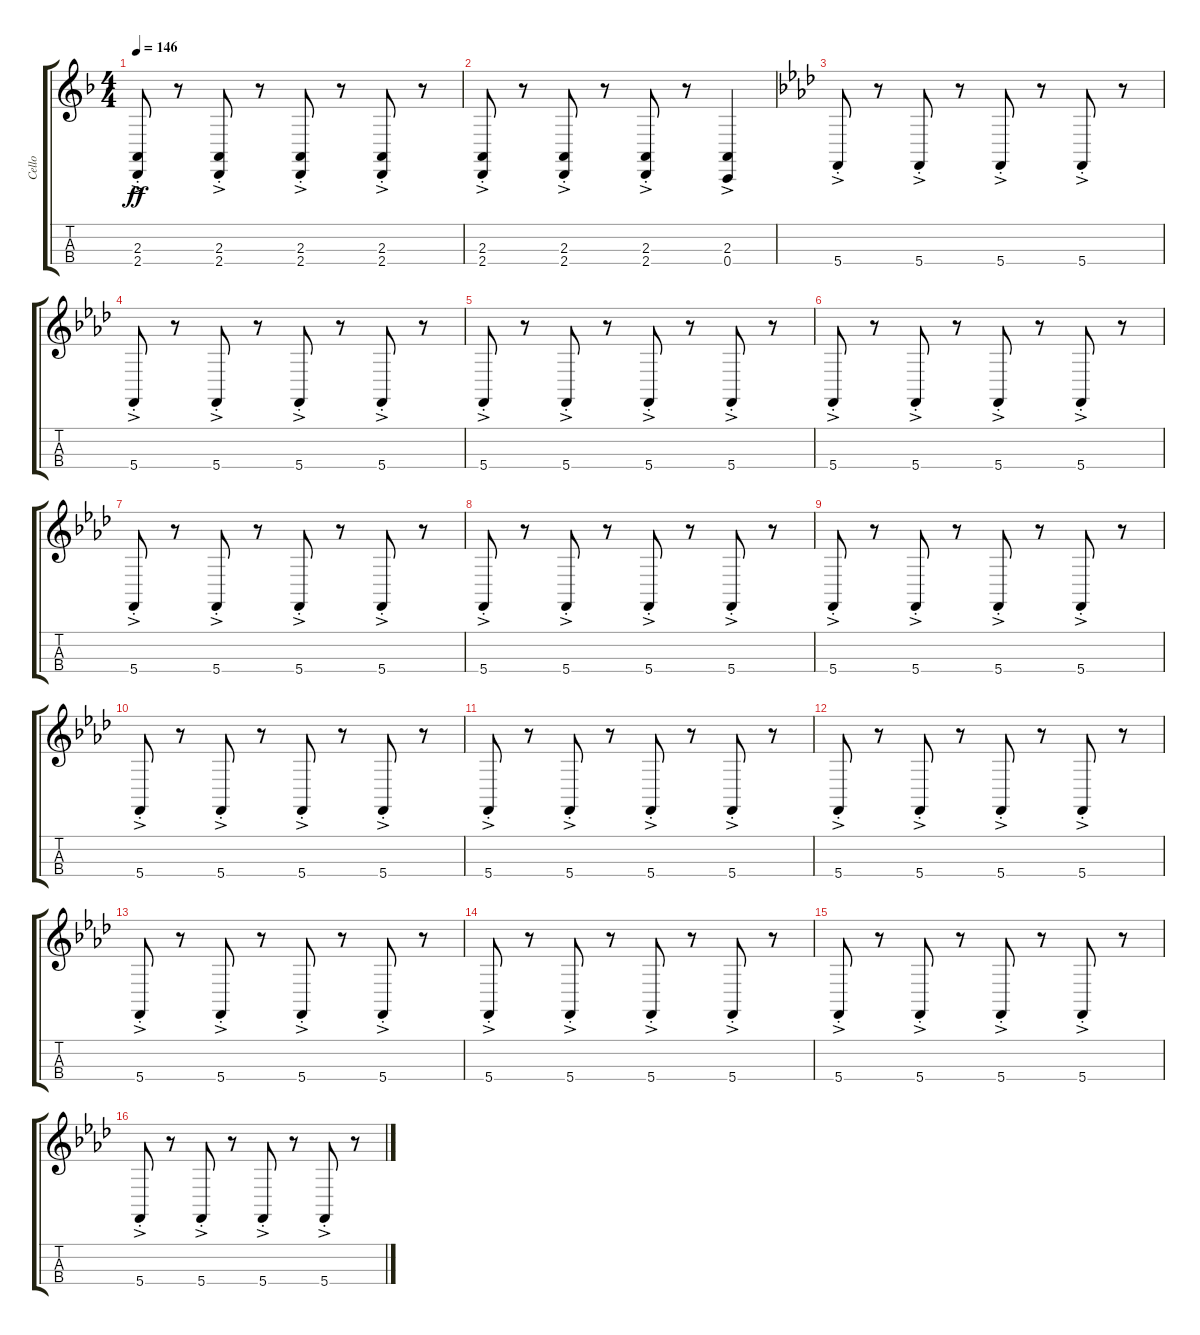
\track ("Cello" "Cello") {instrument cello}
\staff {score tabs}
\tuning (A3 D3 G2 C2) {hide}
\ts (4 4)
\tempo 146
\clef g2
\ks dminor
(2.3{ac st} 2.4{ac st}).8{dy ff} r.8 (2.3{ac st} 2.4{ac st}).8 r.8 (2.3{ac st} 2.4{ac st}).8 r.8 (2.3{ac st} 2.4{ac st}).8 r.8 |
(2.3{ac st} 2.4{ac st}).8 r.8 (2.3{ac st} 2.4{ac st}).8 r.8 (2.3{ac st} 2.4{ac st}).8 r.8 (2.3{ac} 0.4{ac}).4 |
\ks fminor
5.4{ac st}.8 r.8 5.4{ac st}.8 r.8 5.4{ac st}.8 r.8 5.4{ac st}.8 r.8 |
5.4{ac st}.8 r.8 5.4{ac st}.8 r.8 5.4{ac st}.8 r.8 5.4{ac st}.8 r.8 |
5.4{ac st}.8 r.8 5.4{ac st}.8 r.8 5.4{ac st}.8 r.8 5.4{ac st}.8 r.8 |
5.4{ac st}.8 r.8 5.4{ac st}.8 r.8 5.4{ac st}.8 r.8 5.4{ac st}.8 r.8 |
5.4{ac st}.8 r.8 5.4{ac st}.8 r.8 5.4{ac st}.8 r.8 5.4{ac st}.8 r.8 |
5.4{ac st}.8 r.8 5.4{ac st}.8 r.8 5.4{ac st}.8 r.8 5.4{ac st}.8 r.8 |
5.4{ac st}.8 r.8 5.4{ac st}.8 r.8 5.4{ac st}.8 r.8 5.4{ac st}.8 r.8 |
5.4{ac st}.8 r.8 5.4{ac st}.8 r.8 5.4{ac st}.8 r.8 5.4{ac st}.8 r.8 |
5.4{ac st}.8 r.8 5.4{ac st}.8 r.8 5.4{ac st}.8 r.8 5.4{ac st}.8 r.8 |
5.4{ac st}.8 r.8 5.4{ac st}.8 r.8 5.4{ac st}.8 r.8 5.4{ac st}.8 r.8 |
5.4{ac st}.8 r.8 5.4{ac st}.8 r.8 5.4{ac st}.8 r.8 5.4{ac st}.8 r.8 |
5.4{ac st}.8 r.8 5.4{ac st}.8 r.8 5.4{ac st}.8 r.8 5.4{ac st}.8 r.8 |
5.4{ac st}.8 r.8 5.4{ac st}.8 r.8 5.4{ac st}.8 r.8 5.4{ac st}.8 r.8 |
5.4{ac st}.8 r.8 5.4{ac st}.8 r.8 5.4{ac st}.8 r.8 5.4{ac st}.8 r.8
